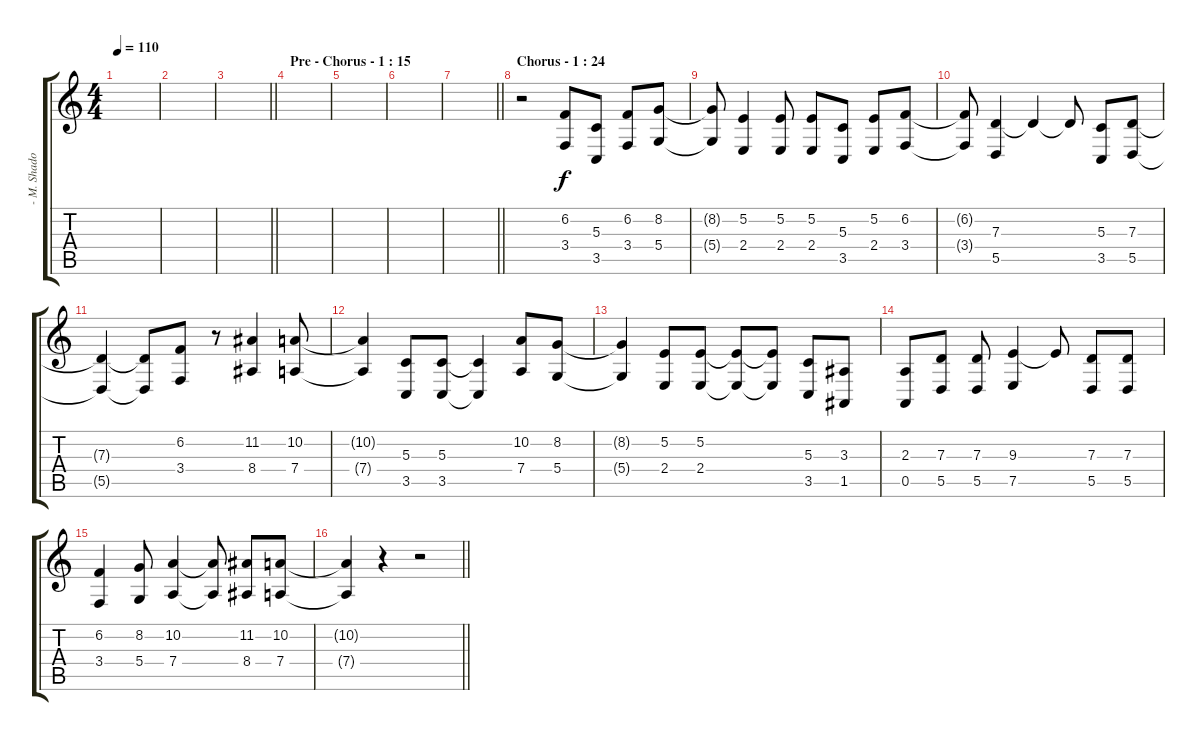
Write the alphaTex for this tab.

\track ("- M. Shadows - Vocals" "- M. Shado") {instrument lead1square}
\staff {score tabs}
\tuning (E4 B3 G3 D3 A2 D2) {hide}
\ts (4 4)
\tempo 110
\clef g2
\ks c
|
|
\barLineRight lightlight
|
\section ("" "Pre - Chorus - 1 : 15")
|
|
|
\barLineRight lightlight
|
\section ("" "Chorus - 1 : 24")
r.2 (6.2 3.4).8 (5.3 3.5).8 (6.2 3.4).8 (8.2 5.4).8 |
(8.2{t} 5.4{t}).8 (5.2 2.4).4 (5.2 2.4).8 (5.2 2.4).8 (5.3 3.5).8 (5.2 2.4).8 (6.2 3.4).8 |
(6.2{t} 3.4{t}).8 (7.3 5.5).4 7.3{t}.4 7.3{t}.8 (5.3 3.5).8 (7.3 5.5).8 |
(7.3{t} 5.5{t}).4 (7.3{t} 5.5{t}).8 (6.2 3.4).8 r.8 (11.2 8.4).4 (10.2 7.4).8 |
(10.2{t} 7.4{t}).4 (5.3 3.5).8 (5.3 3.5).8 (5.3{t} 3.5{t}).4 (10.2 7.4).8 (8.2 5.4).8 |
(8.2{t} 5.4{t}).4 (5.2 2.4).8 (5.2 2.4).8 (5.2{t} 2.4{t}).8 (5.2{t} 2.4{t}).8 (5.3 3.5).8 (3.3 1.5).8 |
(2.3 0.5).8 (7.3 5.5).8 (7.3 5.5).8 (9.3 7.5).4 9.3{t}.8 (7.3 5.5).8 (7.3 5.5).8 |
(6.2 3.4).4 (8.2 5.4).8 (10.2 7.4).4 (10.2{t} 7.4{t}).8 (11.2 8.4).8 (10.2 7.4).8 |
\barLineRight lightlight
(10.2{t} 7.4{t}).4 r.4 r.2
